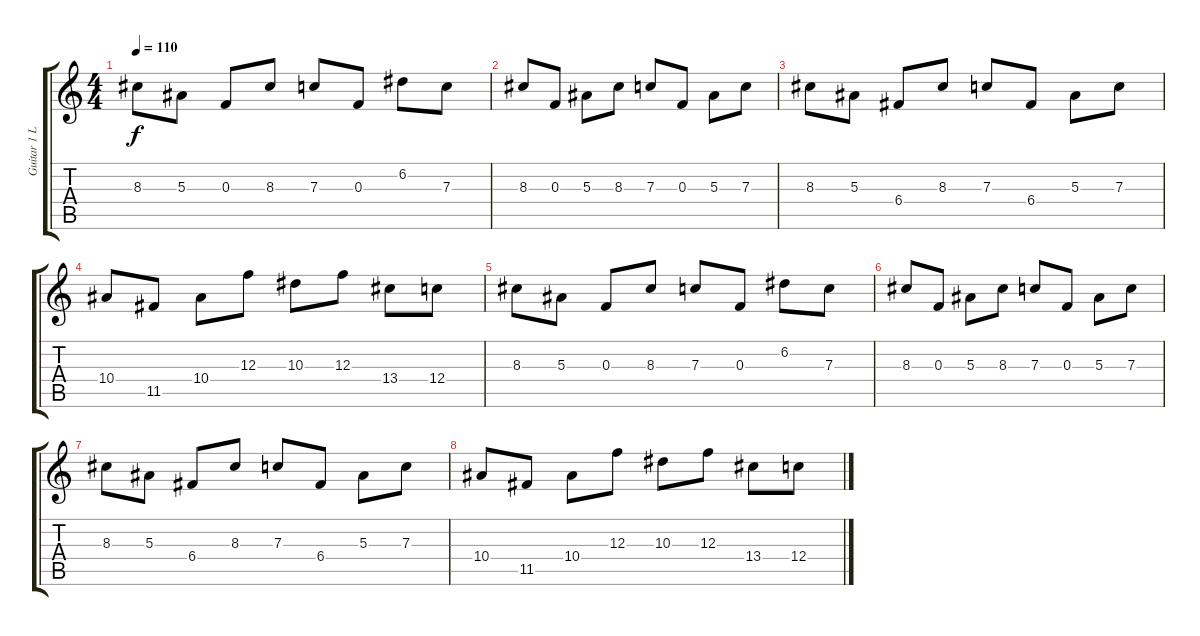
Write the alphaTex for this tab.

\track ("Guitar 1 Lead" "Guitar 1 L") {instrument distortionguitar}
\staff {score tabs}
\tuning (D4 A3 F3 C3 G2 D2) {hide}
\ts (4 4)
\tempo 110
\clef g2
\ks c
8.3.8{dy f} 5.3.8 0.3.8 8.3.8 7.3.8 0.3.8 6.2.8 7.3.8 |
8.3.8 0.3.8 5.3.8 8.3.8 7.3.8 0.3.8 5.3.8 7.3.8 |
8.3.8 5.3.8 6.4.8 8.3.8 7.3.8 6.4.8 5.3.8 7.3.8 |
10.4.8 11.5.8 10.4.8 12.3.8 10.3.8 12.3.8 13.4.8 12.4.8 |
8.3.8 5.3.8 0.3.8 8.3.8 7.3.8 0.3.8 6.2.8 7.3.8 |
8.3.8 0.3.8 5.3.8 8.3.8 7.3.8 0.3.8 5.3.8 7.3.8 |
8.3.8 5.3.8 6.4.8 8.3.8 7.3.8 6.4.8 5.3.8 7.3.8 |
10.4.8 11.5.8 10.4.8 12.3.8 10.3.8 12.3.8 13.4.8 12.4.8
